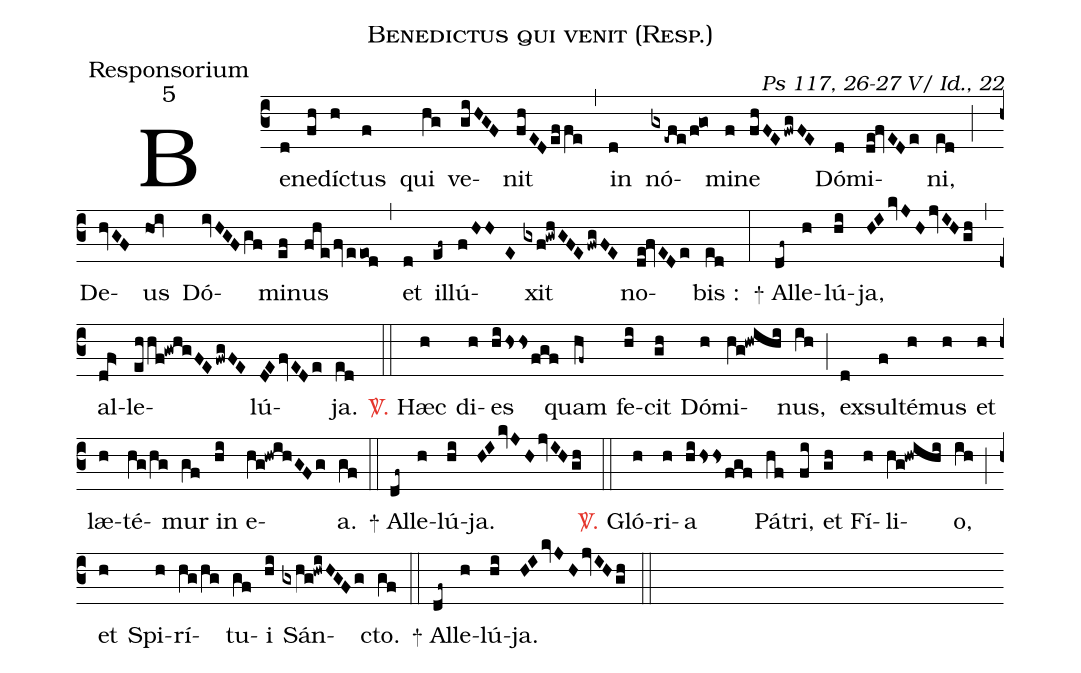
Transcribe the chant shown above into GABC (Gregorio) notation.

name:Benedictus qui venit (Resp.);
office-part:Responsorium;
mode:5;
commentary:Ps 117, 26-27 V/ Id., 22;
%%
(c3)Be(d)ne(fh)díc(h)tus(f) qui(hg) ve(giHGF)nit(fhEDeffe) (,) in(d) nó(gx-efe/f!go)mi(f)ne(fhFE/fwgFE) Dó(d)mi(de!fvEDe)ni,(ed) (;) De(hvGF)us(hoi) Dó(ivHGFgf)mi(ef)nus(fhe/fv/eeod) (,) et(d) il(ef~)lú(fHHE)xit(gxf!gwhGFE/fwgFE) no(de!fvEDe)bis :(ed) (:) <sp>+</sp> Al(df~)le(h)lú(hi)ja,(HIkvJHjvIHgh) (,) al(df>)le(ehhf!gwhgFEfwgFE)lú(DEfvEDe)ja.(ed) (::)

<c><sp>V/</sp>.</c> Hæc(h) di(h)es(hiHssfgf) quam(hf~) fe(hi)cit(gh) Dó(h)mi(hg!hwihi)nus,(ih) (;)
ex(d)sul(f)té(h)mus(h) et(h) læ(h)té(hg/hg)mur(gf) in(hi) e(hg!hwihGFg)a.(gf) (::)

<sp>+</sp> Al(df~)le(h)lú(hi)ja.(HIkvJHjvIHgh) (::)

<c><sp>V/</sp>.</c> Gló(h)ri(h)a(hi/hss/fgf) Pá(hf)tri,(fi) et(gh) Fí(h)li(hg!hwihi)o,(ih) (;) et(h) Spi(h)rí(hg/hg)tu(gf)i(hi) Sán(gxhg!hwiHGFg)cto.(gf) (::)

<sp>+</sp> Al(df~)le(h)lú(hi)ja.(HIkvJHjvIHgh) (::)
